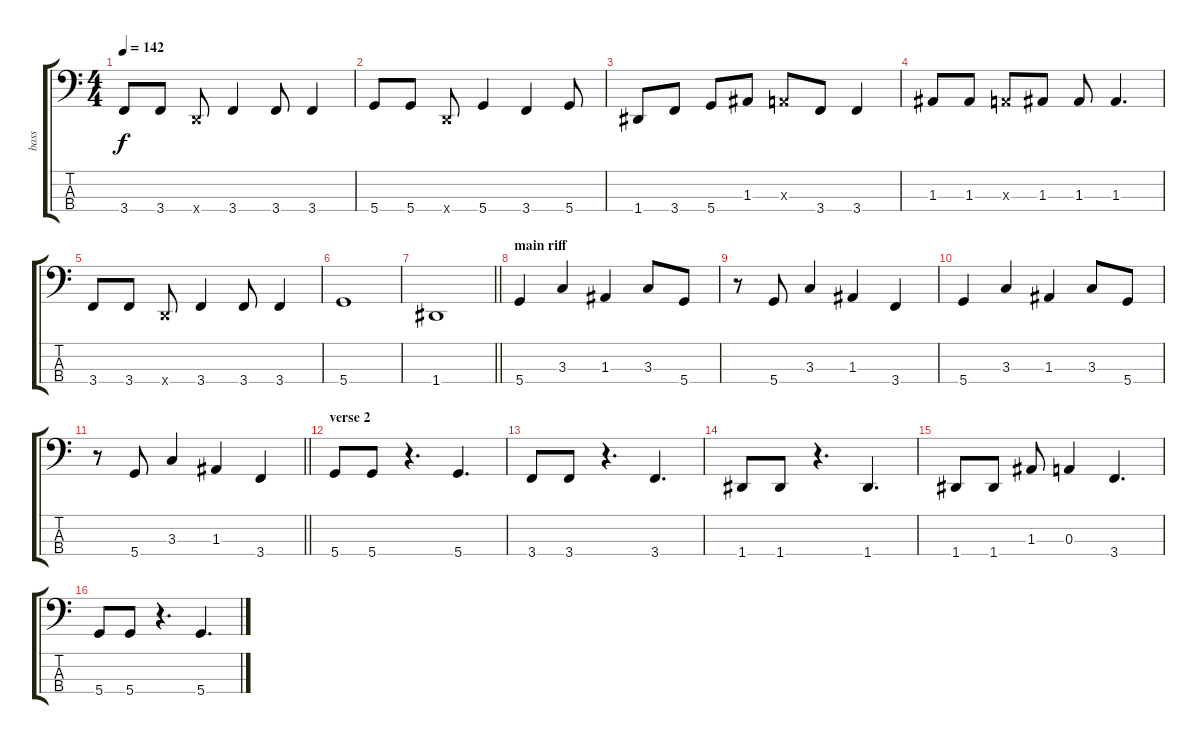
\track ("bass" "bass") {instrument electricbasspick}
\staff {score tabs}
\tuning (G2 D2 A1 D1) {hide}
\ts (4 4)
\tempo 142
\clef f4
\ks c
3.4.8{dy f} 3.4.8 0.4{x}.8 3.4.4 3.4.8 3.4.4 |
5.4.8 5.4.8 0.4{x}.8 5.4.4 3.4.4 5.4.8 |
1.4.8 3.4.8 5.4.8 1.3.8 0.3{x}.8 3.4.8 3.4.4 |
1.3.8 1.3.8 0.3{x}.8 1.3.8 1.3.8 1.3.4{d} |
3.4.8 3.4.8 0.4{x}.8 3.4.4 3.4.8 3.4.4 |
5.4.1 |
\barLineRight lightlight
1.4.1 |
\section ("" "main riff")
5.4.4 3.3.4 1.3.4 3.3.8 5.4.8 |
r.8 5.4.8 3.3.4 1.3.4 3.4.4 |
5.4.4 3.3.4 1.3.4 3.3.8 5.4.8 |
\barLineRight lightlight
r.8 5.4.8 3.3.4 1.3.4 3.4.4 |
\section ("" "verse 2")
5.4.8 5.4.8 r.4{d} 5.4.4{d} |
3.4.8 3.4.8 r.4{d} 3.4.4{d} |
1.4.8 1.4.8 r.4{d} 1.4.4{d} |
1.4.8 1.4.8 1.3.8 0.3.4 3.4.4{d} |
5.4.8 5.4.8 r.4{d} 5.4.4{d}
